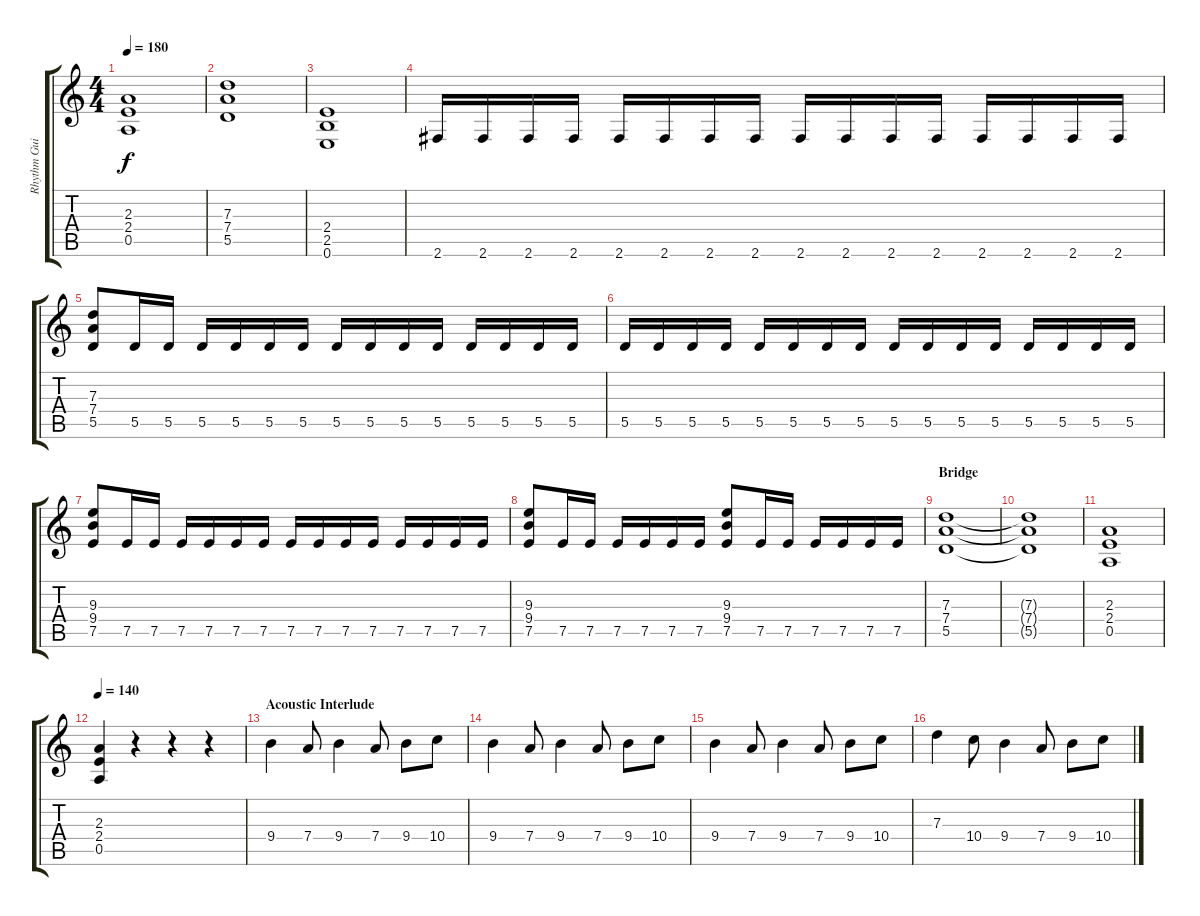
\track ("Rhythm Guitar 2 " "Rhythm Gui") {instrument overdrivenguitar}
\staff {score tabs}
\tuning (E4 B3 G3 D3 A2 E2) {hide}
\ts (4 4)
\tempo 180
\clef g2
\ks c
(2.3 2.4 0.5).1{dy f} |
(7.3 7.4 5.5).1 |
(2.4 2.5 0.6).1 |
2.6.16 2.6.16 2.6.16 2.6.16 2.6.16 2.6.16 2.6.16 2.6.16 2.6.16 2.6.16 2.6.16 2.6.16 2.6.16 2.6.16 2.6.16 2.6.16 |
(7.3 7.4 5.5).8 5.5.16 5.5.16 5.5.16 5.5.16 5.5.16 5.5.16 5.5.16 5.5.16 5.5.16 5.5.16 5.5.16 5.5.16 5.5.16 5.5.16 |
5.5.16 5.5.16 5.5.16 5.5.16 5.5.16 5.5.16 5.5.16 5.5.16 5.5.16 5.5.16 5.5.16 5.5.16 5.5.16 5.5.16 5.5.16 5.5.16 |
(9.3 9.4 7.5).8 7.5.16 7.5.16 7.5.16 7.5.16 7.5.16 7.5.16 7.5.16 7.5.16 7.5.16 7.5.16 7.5.16 7.5.16 7.5.16 7.5.16 |
(9.3 9.4 7.5).8 7.5.16 7.5.16 7.5.16 7.5.16 7.5.16 7.5.16 (9.3 9.4 7.5).8 7.5.16 7.5.16 7.5.16 7.5.16 7.5.16 7.5.16 |
\section ("" "Bridge")
(7.3 7.4 5.5).1 |
(7.3{t} 7.4{t} 5.5{t}).1 |
(2.3 2.4 0.5).1 |
\tempo 140
(2.3 2.4 0.5).4 r.4 r.4 r.4 |
\section ("" "Acoustic Interlude")
9.4.4{volume 10} 7.4.8 9.4.4 7.4.8 9.4.8 10.4.8 |
9.4.4 7.4.8 9.4.4 7.4.8 9.4.8 10.4.8 |
9.4.4 7.4.8 9.4.4 7.4.8 9.4.8 10.4.8 |
7.3.4 10.4.8 9.4.4 7.4.8 9.4.8 10.4.8
